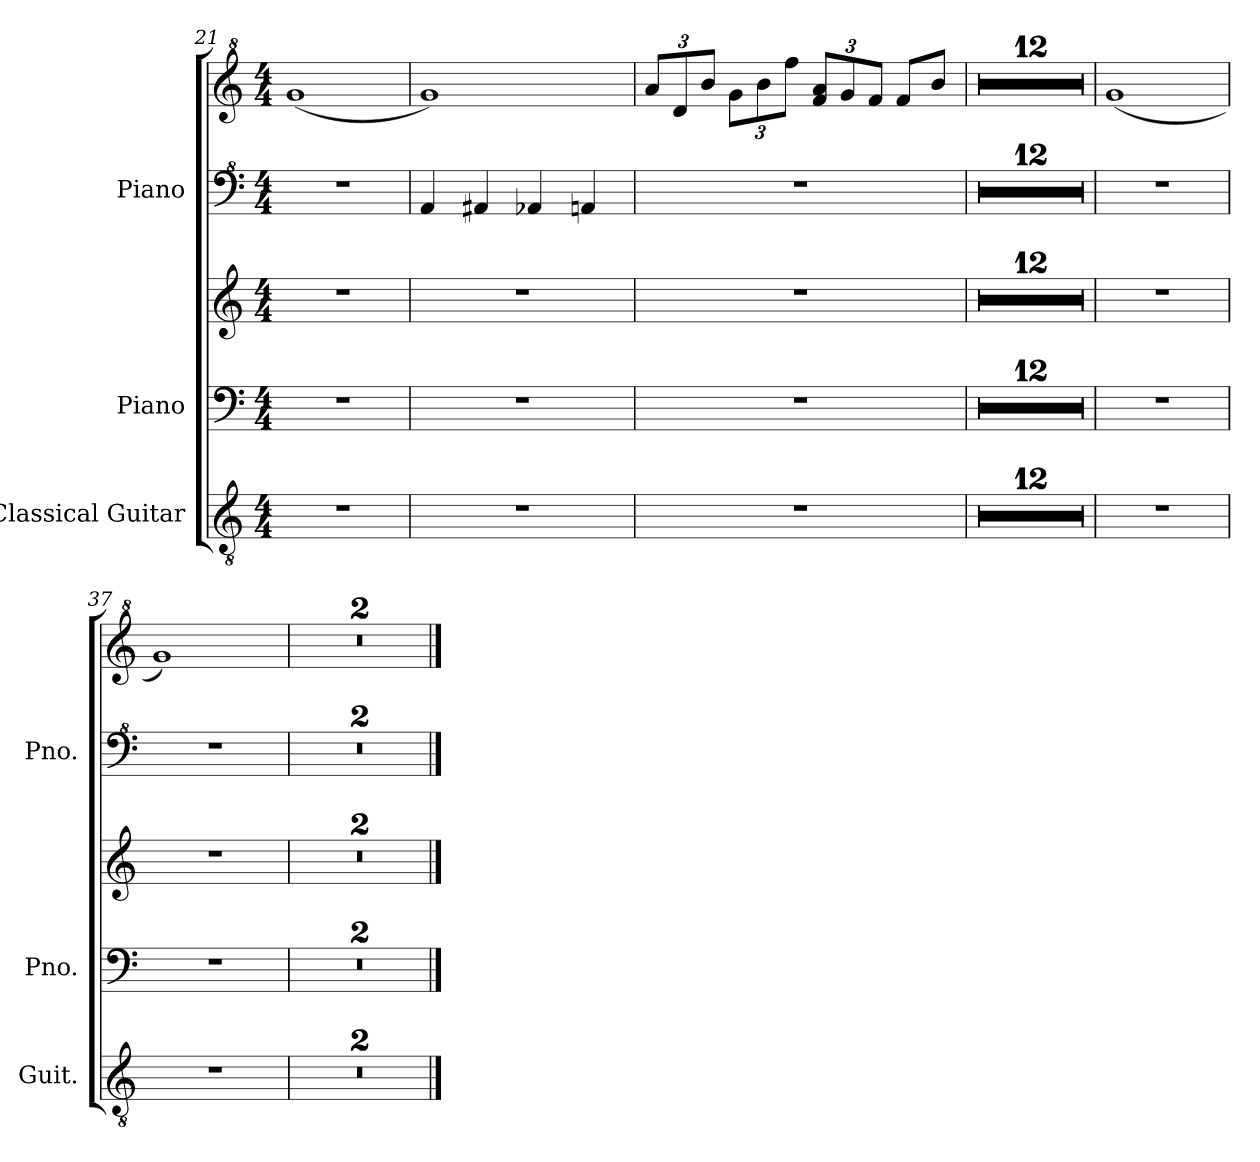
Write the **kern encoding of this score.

**kern	**kern	**kern	**kern	**kern
*part3	*part2	*part2	*part1	*part1
*staff5	*staff4	*staff3	*staff2	*staff1
*I"Classical Guitar	*I"Piano	*	*I"Piano	*
*I'Guit.	*I'Pno.	*	*I'Pno.	*
*clefGv2	*clefF4	*clefG2	*clefF^4	*clefG^2
*k[]	*k[]	*k[]	*k[]	*k[]
*M4/4	*M4/4	*M4/4	*M4/4	*M4/4
=21	=21	=21	=21	=21
1r	1r	1r	1r	(<1gg
=22	=22	=22	=22	=22
*k[]	*k[]	*k[]	*k[]	*k[]
1r	1r	1r	4A/	1gg)
.	.	.	4A#X/	.
.	.	.	4A-X/	.
.	.	.	4An/	.
=23	=23	=23	=23	=23
*	*	*	*	*Xbrackettup
1r	1r	1r	1r	12aa/L
.	.	.	.	12dd/
.	.	.	.	12bb/J
.	.	.	.	12gg\L
.	.	.	.	12bb\
.	.	.	.	12fff\J
.	.	.	.	12ff/ 12aa/L
.	.	.	.	12gg/
.	.	.	.	12ff/J
.	.	.	.	8ff/L
.	.	.	.	8bb/J
=24	=24	=24	=24	=24
1r	1r	1r	1r	1r
=25	=25	=25	=25	=25
1r	1r	1r	1r	1r
=26	=26	=26	=26	=26
1r	1r	1r	1r	1r
=27	=27	=27	=27	=27
1r	1r	1r	1r	1r
=28	=28	=28	=28	=28
1r	1r	1r	1r	1r
=29	=29	=29	=29	=29
1r	1r	1r	1r	1r
!!LO:PB:g=z
=30	=30	=30	=30	=30
1r	1r	1r	1r	1r
=31	=31	=31	=31	=31
1r	1r	1r	1r	1r
=32	=32	=32	=32	=32
1r	1r	1r	1r	1r
=33	=33	=33	=33	=33
1r	1r	1r	1r	1r
=34	=34	=34	=34	=34
*k[f#c#g#]	*k[f#c#g#]	*k[f#c#g#]	*k[f#c#g#]	*k[f#c#g#]
1r	1r	1r	1r	1r
=35	=35	=35	=35	=35
1r	1r	1r	1r	1r
=36	=36	=36	=36	=36
1r	1r	1r	1r	(<1gg#
=37	=37	=37	=37	=37
1r	1r	1r	1r	1gg#)
=38	=38	=38	=38	=38
1r	1r	1r	1r	1r
=39	=39	=39	=39	=39
1r	1r	1r	1r	1r
==	==	==	==	==
*-	*-	*-	*-	*-
